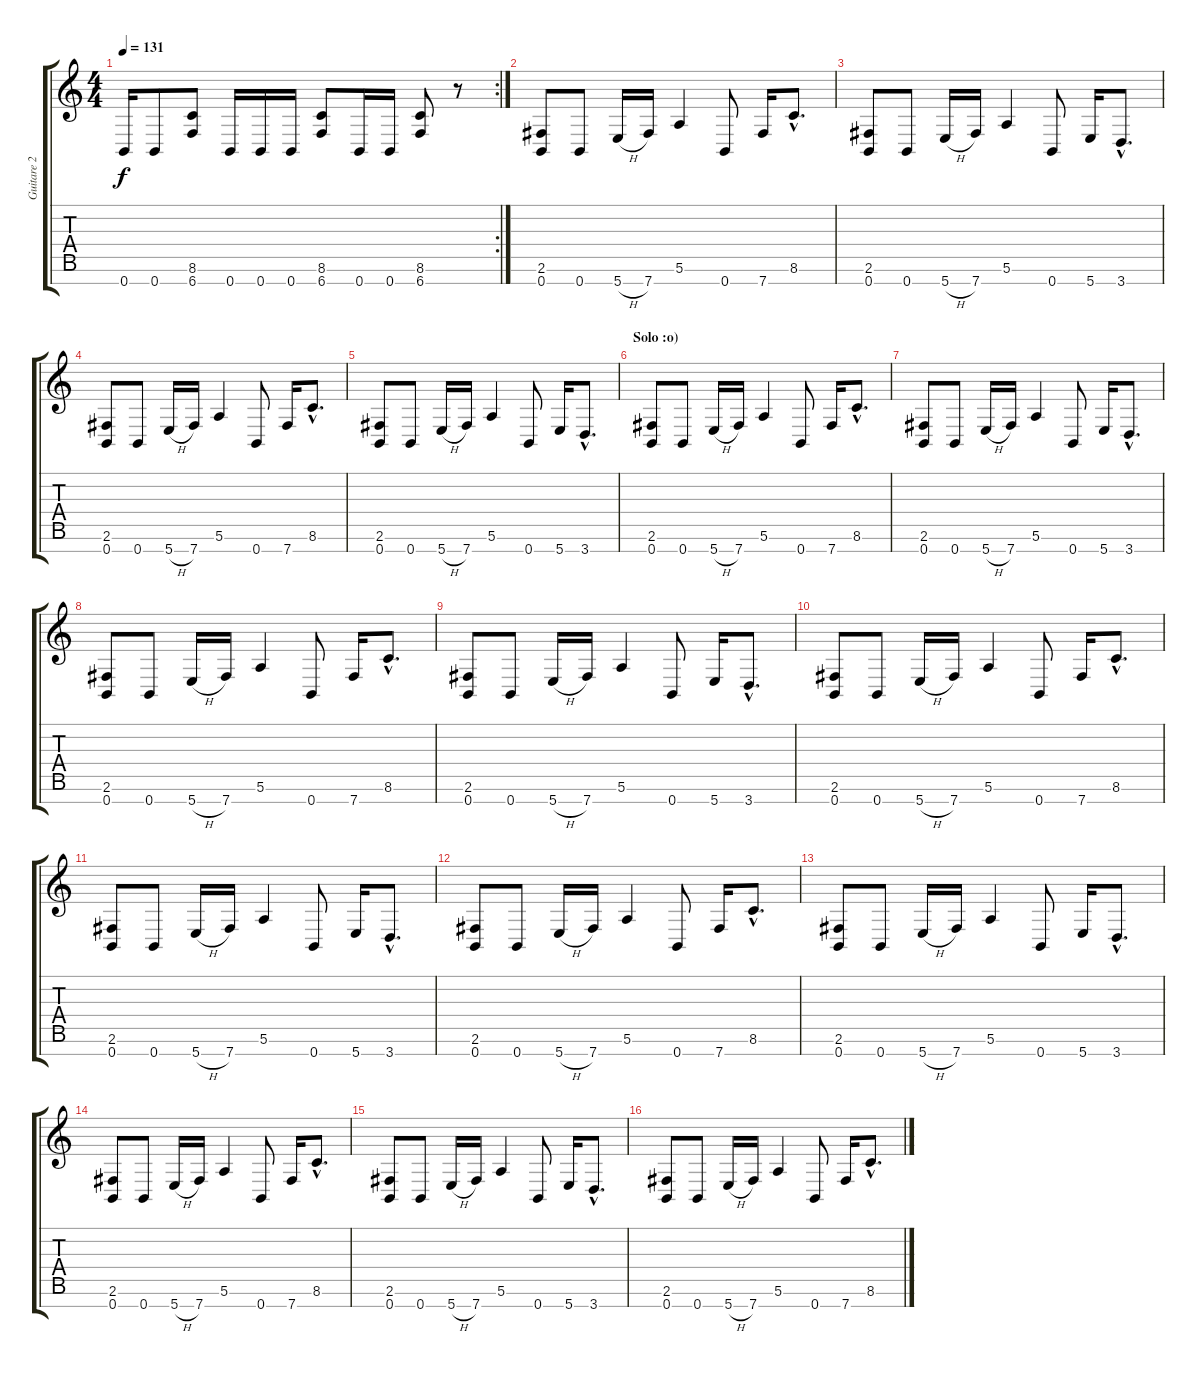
\track ("Guitare 2" "Guitare 2") {instrument distortionguitar}
\staff {score tabs}
\tuning (E4 B3 G3 D3 A2 E2 B1) {hide}
\rc 2
\ts (4 4)
\tempo 131
\clef g2
\ks c
0.7.16{dy f} 0.7.8 (8.6 6.7).8 0.7.16 0.7.16 0.7.16 (8.6 6.7).8 0.7.16 0.7.16 (8.6 6.7).8 r.8 |
(2.6 0.7).8 0.7.8 5.7{h}.16 7.7.16 5.6.4 0.7.8 7.7.16 8.6{hac}.8{d} |
(2.6 0.7).8 0.7.8 5.7{h}.16 7.7.16 5.6.4 0.7.8 5.7.16 3.7{hac}.8{d} |
(2.6 0.7).8 0.7.8 5.7{h}.16 7.7.16 5.6.4 0.7.8 7.7.16 8.6{hac}.8{d} |
(2.6 0.7).8 0.7.8 5.7{h}.16 7.7.16 5.6.4 0.7.8 5.7.16 3.7{hac}.8{d} |
\section ("" "Solo :o)")
(2.6 0.7).8 0.7.8 5.7{h}.16 7.7.16 5.6.4 0.7.8 7.7.16 8.6{hac}.8{d} |
(2.6 0.7).8 0.7.8 5.7{h}.16 7.7.16 5.6.4 0.7.8 5.7.16 3.7{hac}.8{d} |
(2.6 0.7).8 0.7.8 5.7{h}.16 7.7.16 5.6.4 0.7.8 7.7.16 8.6{hac}.8{d} |
(2.6 0.7).8 0.7.8 5.7{h}.16 7.7.16 5.6.4 0.7.8 5.7.16 3.7{hac}.8{d} |
(2.6 0.7).8 0.7.8 5.7{h}.16 7.7.16 5.6.4 0.7.8 7.7.16 8.6{hac}.8{d} |
(2.6 0.7).8 0.7.8 5.7{h}.16 7.7.16 5.6.4 0.7.8 5.7.16 3.7{hac}.8{d} |
(2.6 0.7).8 0.7.8 5.7{h}.16 7.7.16 5.6.4 0.7.8 7.7.16 8.6{hac}.8{d} |
(2.6 0.7).8 0.7.8 5.7{h}.16 7.7.16 5.6.4 0.7.8 5.7.16 3.7{hac}.8{d} |
(2.6 0.7).8 0.7.8 5.7{h}.16 7.7.16 5.6.4 0.7.8 7.7.16 8.6{hac}.8{d} |
(2.6 0.7).8 0.7.8 5.7{h}.16 7.7.16 5.6.4 0.7.8 5.7.16 3.7{hac}.8{d} |
(2.6 0.7).8 0.7.8 5.7{h}.16 7.7.16 5.6.4 0.7.8 7.7.16 8.6{hac}.8{d}
